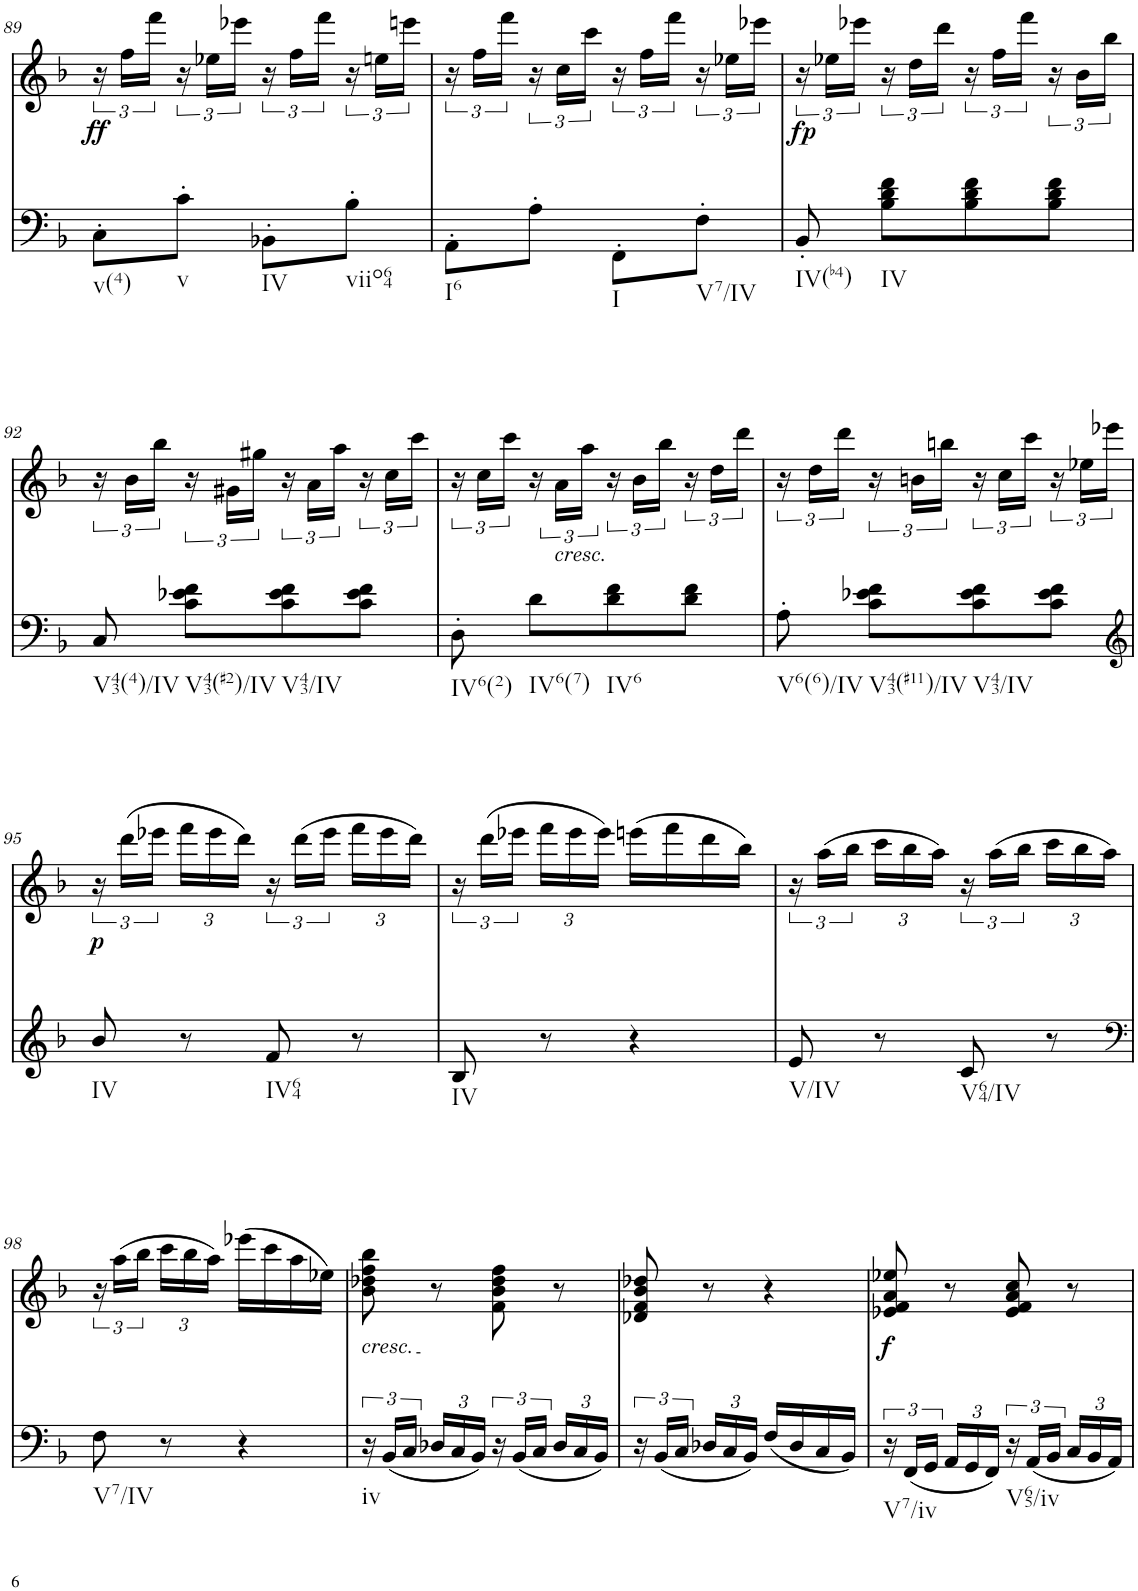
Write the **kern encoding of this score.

**kern	**kern	**dynam
*part2	*part1	*part1
*staff2	*staff1	*staff1
*I"piano	*I"piano	*
*I'Pno	*I'Pno	*
!!LO:PB:g=z
*clefF4	*clefG2	*
*k[b-]	*k[b-]	*
*F:	*F:	*
*M2/4	*M2/4	*
=89	=89	=89
!LO:TX:b:t=v(4)	!	!
!	!	!LO:DY:b
8C'\L	24r	ff
.	24ff\LL	.
.	24fff\JJ	.
!LO:TX:b:t=v	!	!
8c'\J	24r	.
.	24ee-X\LL	.
.	24eee-X\JJ	.
!LO:TX:b:t=IV	!	!
8BB-X'\L	24r	.
.	24ff\LL	.
.	24fff\JJ	.
!LO:TX:b:t=viio64	!	!
8B-'\J	24r	.
.	24een\LL	.
.	24eeen\JJ	.
=90	=90	=90
!LO:TX:b:t=I6	!	!
8AA'\L	24r	.
.	24ff\LL	.
.	24fff\JJ	.
8A'\J	24r	.
.	24cc\LL	.
.	24ccc\JJ	.
!LO:TX:b:t=I	!	!
8FF'\L	24r	.
.	24ff\LL	.
.	24fff\JJ	.
!LO:TX:b:t=V7/IV	!	!
8F'\J	24r	.
.	24ee-X\LL	.
.	24eee-X\JJ	.
=91	=91	=91
!LO:TX:b:t=IV(b4)	!	!
!	!	!LO:DY:b
8BB-'/	24r	fp
.	24ee-X\LL	.
.	24eee-X\JJ	.
!LO:TX:b:t=IV	!	!
8B-\ 8d\ 8f\L	24r	.
.	24dd\LL	.
.	24ddd\JJ	.
8B-\ 8d\ 8f\	24r	.
.	24ff\LL	.
.	24fff\JJ	.
8B-\ 8d\ 8f\J	24r	.
.	24b-\LL	.
.	24bb-\JJ	.
!!LO:LB:g=z
=92	=92	=92
!LO:TX:b:t=V43(4)/IV	!	!
8C/	24r	.
.	24b-\LL	.
.	24bb-\JJ	.
!LO:TX:b:t=V43(#2)/IV	!	!
8c\ 8e-X\ 8f\L	24r	.
.	24g#X\LL	.
.	24gg#X\JJ	.
!LO:TX:b:t=V43/IV	!	!
8c\ 8e-\ 8f\	24r	.
.	24a\LL	.
.	24aa\JJ	.
8c\ 8e-\ 8f\J	24r	.
.	24cc\LL	.
.	24ccc\JJ	.
=93	=93	=93
!LO:TX:b:t=IV6(2)	!	!
8D'\	24r	.
.	24cc\LL	.
.	24ccc\JJ	.
!LO:TX:b:t=IV6(7)	!	!
8d\L	24r	.
!	!LO:TX:b:i:t=cresc.	!
.	24a\LL	.
.	24aa\JJ	.
!LO:TX:b:t=IV6	!	!
8d\ 8f\	24r	.
.	24b-\LL	.
.	24bb-\JJ	.
8d\ 8f\J	24r	.
.	24dd\LL	.
.	24ddd\JJ	.
=94	=94	=94
!LO:TX:b:t=V6(6)/IV	!	!
8A'\	24r	.
.	24dd\LL	.
.	24ddd\JJ	.
!LO:TX:b:t=V43(#11)/IV	!	!
8c\ 8e-X\ 8f\L	24r	.
.	24bn\LL	.
.	24bbn\JJ	.
!LO:TX:b:t=V43/IV	!	!
8c\ 8e-\ 8f\	24r	.
.	24cc\LL	.
.	24ccc\JJ	.
8c\ 8e-\ 8f\J	24r	.
.	24ee-X\LL	.
.	24eee-X\JJ	.
!!LO:LB:g=z
=95	=95	=95
*clefG2	*	*
!LO:TX:b:t=IV	!	!
!	!	!LO:DY:b
8b-/	24r	p
.	(24ddd\LL	.
.	24eee-X\JJ	.
*	*Xbrackettup	*
8r	24fff\LL	.
.	24eee-\	.
.	24ddd\JJ)	.
*	*brackettup	*
!LO:TX:b:t=IV64	!	!
8f/	24r	.
.	(24ddd\LL	.
.	24eee-\JJ	.
*	*Xbrackettup	*
8r	24fff\LL	.
.	24eee-\	.
.	24ddd\JJ)	.
=96	=96	=96
*	*brackettup	*
!LO:TX:b:t=IV	!	!
8B-/	24r	.
.	(24ddd\LL	.
.	24eee-X\JJ	.
*	*Xbrackettup	*
8r	24fff\LL	.
.	24eee-\	.
.	24eee-\JJ)	.
4r	(16eeen\LL	.
.	16fff\	.
.	16ddd\	.
.	16bb-\JJ)	.
=97	=97	=97
*	*brackettup	*
!LO:TX:b:t=V/IV	!	!
8e/	24r	.
.	(24aa\LL	.
.	24bb-\JJ	.
*	*Xbrackettup	*
8r	24ccc\LL	.
.	24bb-\	.
.	24aa\JJ)	.
*	*brackettup	*
!LO:TX:b:t=V64/IV	!	!
8c/	24r	.
.	(24aa\LL	.
.	24bb-\JJ	.
*	*Xbrackettup	*
8r	24ccc\LL	.
.	24bb-\	.
.	24aa\JJ)	.
!!LO:LB:g=z
=98	=98	=98
*clefF4	*	*
*	*brackettup	*
!LO:TX:b:t=V7/IV	!	!
8F\	24r	.
.	(24aa\LL	.
.	24bb-\JJ	.
*	*Xbrackettup	*
8r	24ccc\LL	.
.	24bb-\	.
.	24aa\JJ)	.
4r	(16eee-X\LL	.
.	16ccc\	.
.	16aa\	.
.	16ee-X\JJ)	.
=99	=99	=99
!	!LO:TX:b:i:t=cresc.	!
!LO:TX:b:t=iv	!	!
24r	8b-\ 8dd-X\ 8ff\ 8bb-\	.
(24BB-/LL	.	.
24C/JJ	.	.
*Xbrackettup	*	*
24D-X/LL	8r	.
24C/	.	.
24BB-/JJ)	.	.
*brackettup	*	*
24r	8f\ 8b-\ 8dd-\ 8ff\	.
(24BB-/LL	.	.
24C/JJ	.	.
*Xbrackettup	*	*
24D-/LL	8r	.
24C/	.	.
24BB-/JJ)	.	.
=100	=100	=100
*brackettup	*	*
24r	8d-X/ 8f/ 8b-/ 8dd-X/	.
(24BB-/LL	.	.
24C/JJ	.	.
*Xbrackettup	*	*
24D-X/LL	8r	.
24C/	.	.
24BB-/JJ)	.	.
(16F/LL	4r	.
16D-/	.	.
16C/	.	.
16BB-/JJ)	.	.
=101	=101	=101
*brackettup	*	*
!LO:TX:b:t=V7/iv	!	!
!	!	!LO:DY:b
24r	8e-X/ 8f/ 8a/ 8ee-X/	f
(24FF/LL	.	.
24GG/JJ	.	.
*Xbrackettup	*	*
24AA/LL	8r	.
24GG/	.	.
24FF/JJ)	.	.
*brackettup	*	*
!LO:TX:b:t=V65/iv	!	!
24r	8e-/ 8f/ 8a/ 8cc/	.
(24AA/LL	.	.
24BB-/JJ	.	.
*Xbrackettup	*	*
24C/LL	8r	.
24BB-/	.	.
24AA/JJ)	.	.
=	=	=
*-	*-	*-
